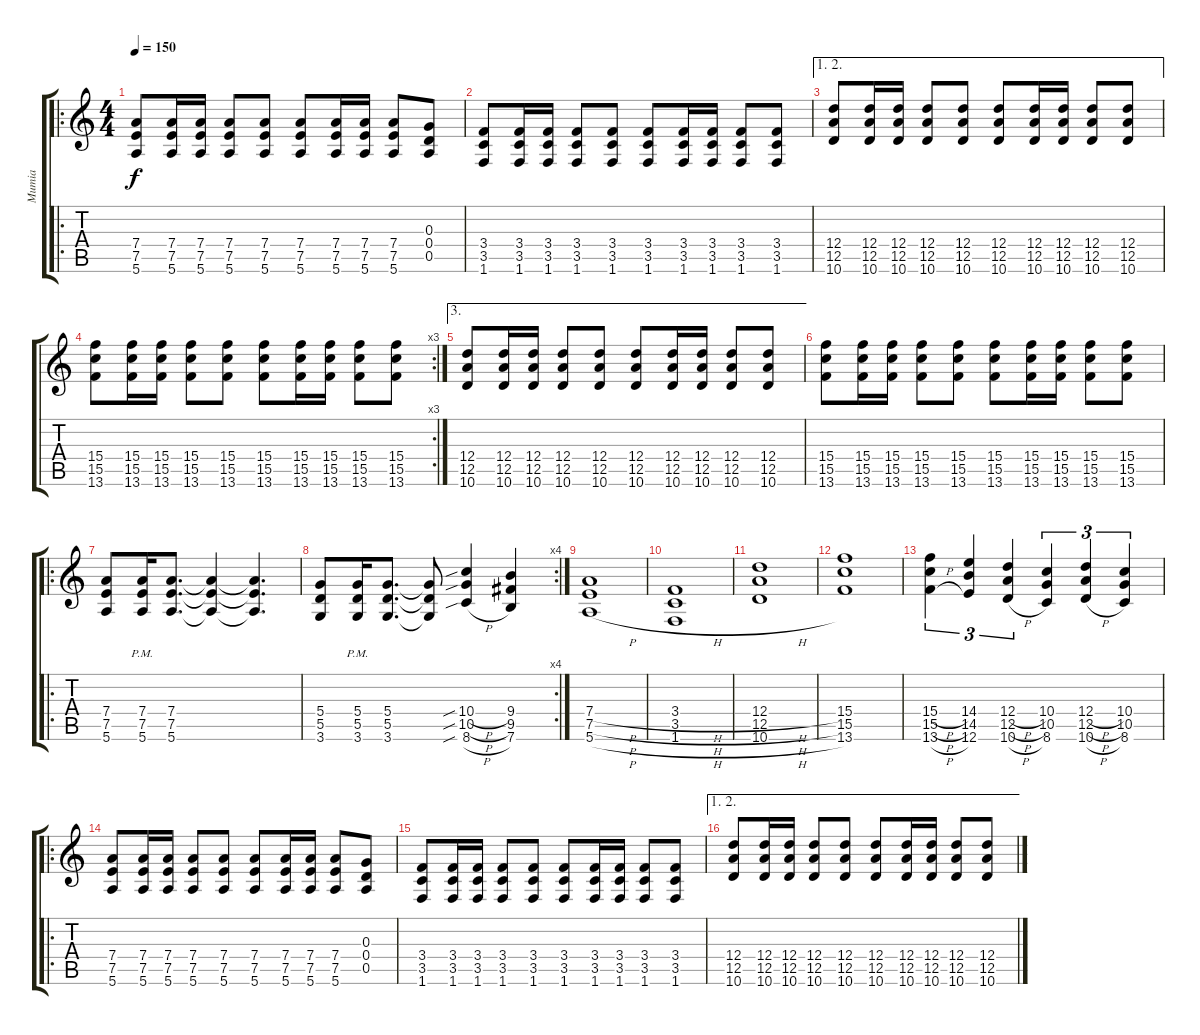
\track ("Mumia" "Mumia") {instrument distortionguitar}
\staff {score tabs}
\tuning (E4 B3 G3 D3 A2 E2) {hide}
\ro
\ts (4 4)
\tempo 150
\clef g2
\ks c
(7.4 7.5 5.6).8{dy f} (7.4 7.5 5.6).16 (7.4 7.5 5.6).16 (7.4 7.5 5.6).8 (7.4 7.5 5.6).8 (7.4 7.5 5.6).8 (7.4 7.5 5.6).16 (7.4 7.5 5.6).16 (7.4 7.5 5.6).8 (0.3 0.4 0.5).8 |
(3.4 3.5 1.6).8 (3.4 3.5 1.6).16 (3.4 3.5 1.6).16 (3.4 3.5 1.6).8 (3.4 3.5 1.6).8 (3.4 3.5 1.6).8 (3.4 3.5 1.6).16 (3.4 3.5 1.6).16 (3.4 3.5 1.6).8 (3.4 3.5 1.6).8 |
\ae (1 2)
(12.4 12.5 10.6).8 (12.4 12.5 10.6).16 (12.4 12.5 10.6).16 (12.4 12.5 10.6).8 (12.4 12.5 10.6).8 (12.4 12.5 10.6).8 (12.4 12.5 10.6).16 (12.4 12.5 10.6).16 (12.4 12.5 10.6).8 (12.4 12.5 10.6).8 |
\rc 3
(15.4 15.5 13.6).8 (15.4 15.5 13.6).16 (15.4 15.5 13.6).16 (15.4 15.5 13.6).8 (15.4 15.5 13.6).8 (15.4 15.5 13.6).8 (15.4 15.5 13.6).16 (15.4 15.5 13.6).16 (15.4 15.5 13.6).8 (15.4 15.5 13.6).8 |
\ae 3
(12.4 12.5 10.6).8 (12.4 12.5 10.6).16 (12.4 12.5 10.6).16 (12.4 12.5 10.6).8 (12.4 12.5 10.6).8 (12.4 12.5 10.6).8 (12.4 12.5 10.6).16 (12.4 12.5 10.6).16 (12.4 12.5 10.6).8 (12.4 12.5 10.6).8 |
(15.4 15.5 13.6).8 (15.4 15.5 13.6).16 (15.4 15.5 13.6).16 (15.4 15.5 13.6).8 (15.4 15.5 13.6).8 (15.4 15.5 13.6).8 (15.4 15.5 13.6).16 (15.4 15.5 13.6).16 (15.4 15.5 13.6).8 (15.4 15.5 13.6).8 |
\ro
(7.4 7.5 5.6).8 (7.4{pm} 7.5{pm} 5.6{pm}).16 (7.4 7.5 5.6).8{d} (7.4{t} 7.5{t} 5.6{t}).4 (7.4{t} 7.5{t} 5.6{t}).4{d} |
\rc 4
(5.4 5.5 3.6).8 (5.4{pm} 5.5{pm} 3.6{pm}).16 (5.4 5.5 3.6).8{d} (5.4{t} 5.5{t} 3.6{t}).8 (10.4{sib h} 10.5{sib h} 8.6{sib h}).4 (9.4 9.5 7.6).4 |
(7.4{h} 7.5{h} 5.6{h}).1 |
(3.4{h} 3.5{h} 1.6{h}).1 |
(12.4{h} 12.5{h} 10.6{h}).1 |
(15.4 15.5 13.6).1 |
(15.4{h} 15.5{h} 13.6{h}).4{tu (3 2)} (14.4 14.5 12.6).4{tu (3 2)} (12.4{h} 12.5{h} 10.6{h}).4{tu (3 2)} (10.4 10.5 8.6).4{tu (3 2)} (12.4{h} 12.5{h} 10.6{h}).4{tu (3 2)} (10.4 10.5 8.6).4{tu (3 2)} |
\ro
(7.4 7.5 5.6).8 (7.4 7.5 5.6).16 (7.4 7.5 5.6).16 (7.4 7.5 5.6).8 (7.4 7.5 5.6).8 (7.4 7.5 5.6).8 (7.4 7.5 5.6).16 (7.4 7.5 5.6).16 (7.4 7.5 5.6).8 (0.3 0.4 0.5).8 |
(3.4 3.5 1.6).8 (3.4 3.5 1.6).16 (3.4 3.5 1.6).16 (3.4 3.5 1.6).8 (3.4 3.5 1.6).8 (3.4 3.5 1.6).8 (3.4 3.5 1.6).16 (3.4 3.5 1.6).16 (3.4 3.5 1.6).8 (3.4 3.5 1.6).8 |
\ae (1 2)
(12.4 12.5 10.6).8 (12.4 12.5 10.6).16 (12.4 12.5 10.6).16 (12.4 12.5 10.6).8 (12.4 12.5 10.6).8 (12.4 12.5 10.6).8 (12.4 12.5 10.6).16 (12.4 12.5 10.6).16 (12.4 12.5 10.6).8 (12.4 12.5 10.6).8
